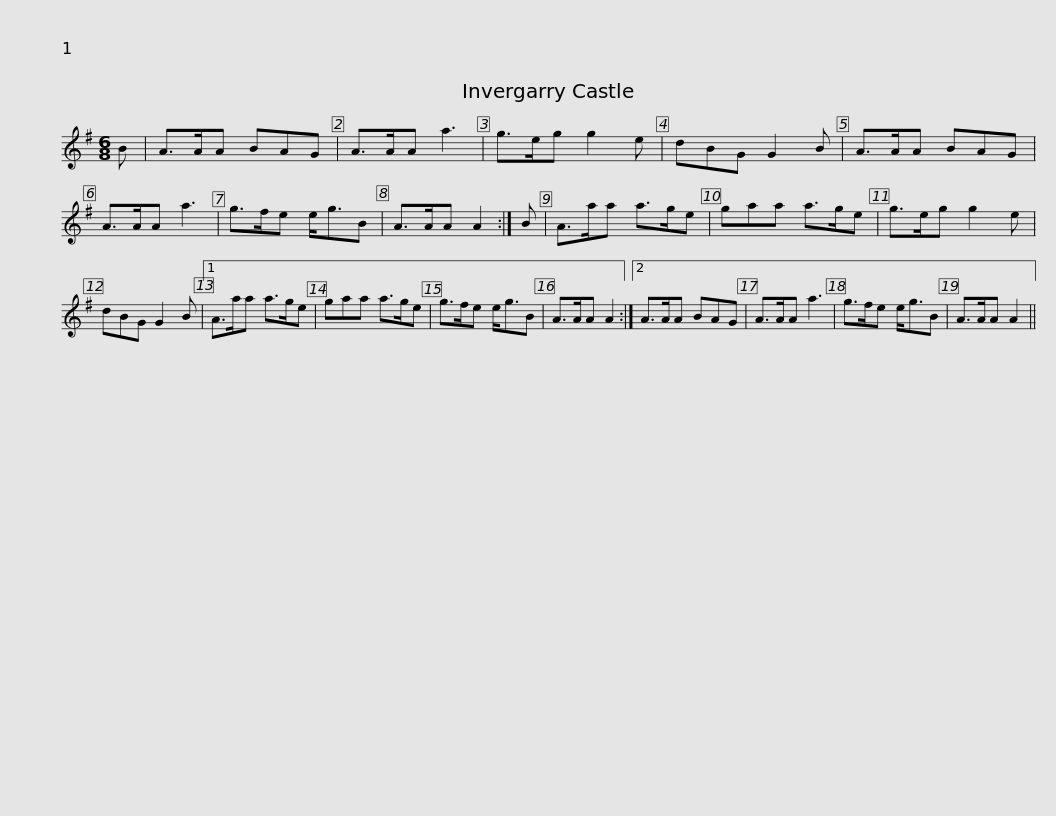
X:1
L:1/8
M:6/8
I:linebreak $
K:G
V:1 treble
V:1
 B | A>AA BAG | A>AA a3 | g>eg g2 e | dBG G2 B | %5
 A>AA BAG | A>AA a3 | g>fe e<gB |$ A>AA A2 :| B | %10
 A>aa a>ge | gaa a>ge | g>eg g2 e | dBG G2 B |1 A>aa a>ge |$ %15
 gaa a>ge | g>fe e<gB | A>AA A2 :|2 A>AA BAG | A>AA a3 | %20
 g>fe e<gB | A>AA A2 || %22
